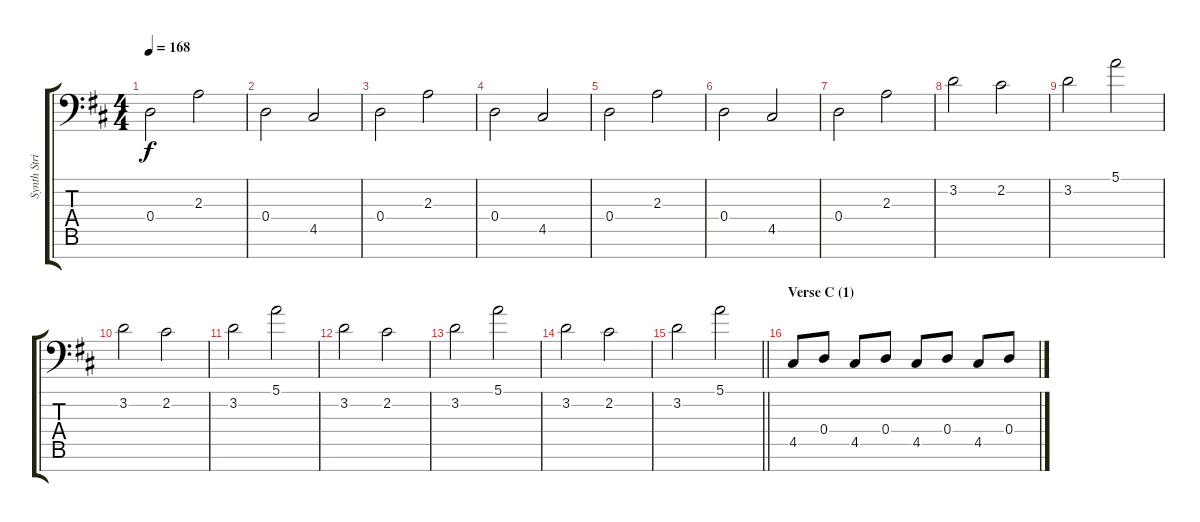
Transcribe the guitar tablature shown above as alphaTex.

\track ("Synth Strings" "Synth Stri") {instrument synthstrings1}
\staff {score tabs}
\tuning (E4 B3 G3 D3 A2 E2 A1) {hide}
\ts (4 4)
\tempo 168
\clef f4
\ks d
0.4.2{dy f} 2.3.2 |
0.4.2 4.5.2 |
0.4.2 2.3.2 |
0.4.2 4.5.2 |
0.4.2 2.3.2 |
0.4.2 4.5.2 |
0.4.2 2.3.2 |
3.2.2 2.2.2 |
3.2.2 5.1.2 |
3.2.2 2.2.2 |
3.2.2 5.1.2 |
3.2.2 2.2.2 |
3.2.2 5.1.2 |
3.2.2 2.2.2 |
\barLineRight lightlight
3.2.2 5.1.2 |
\section ("" "Verse C (1)")
4.5.8 0.4.8 4.5.8 0.4.8 4.5.8 0.4.8 4.5.8 0.4.8
